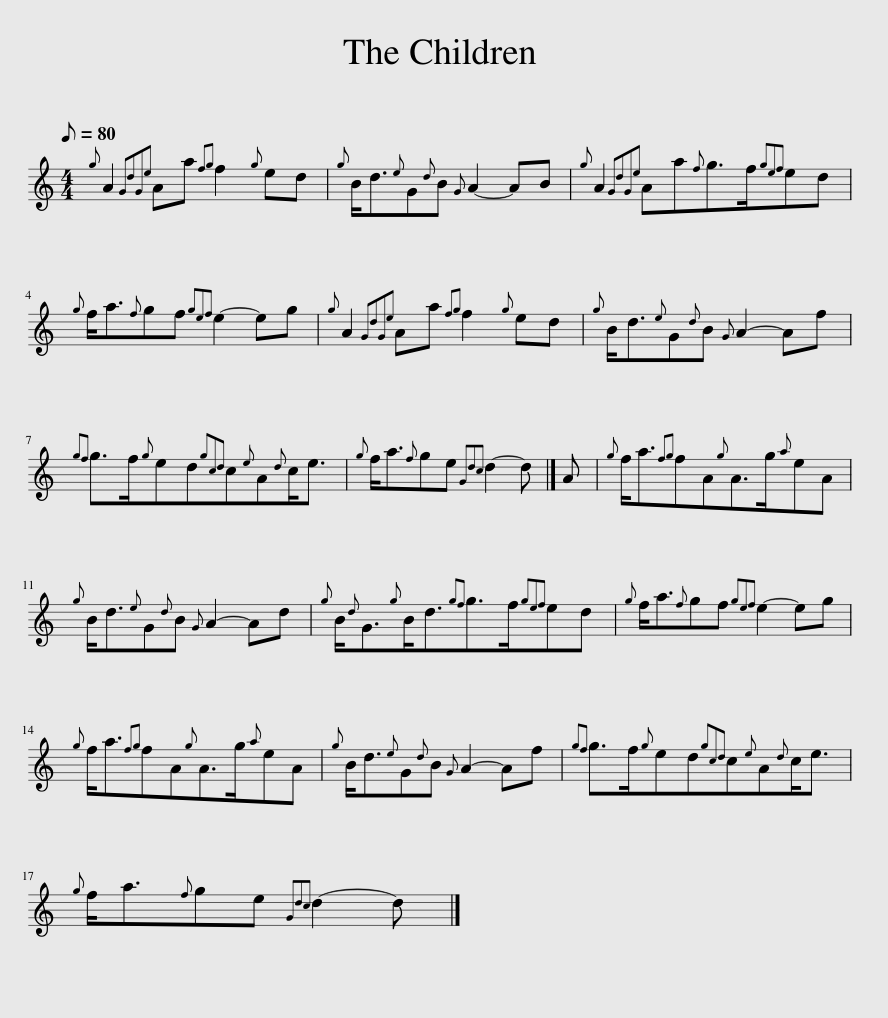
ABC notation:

X:1
L:1/8
Q:1/8=80
M:4/4
I:linebreak $
K:C
V:1 treble
V:1
{g} A2{GdGe} Aa{fg} f2{g} ed |{g} B<d{e}G{d}B{G} A2- AB |{g} A2{GdGe} Aa{f}g>f{gef}ed |${g} f<a{f}gf{gef} e2- eg |{g} A2{GdGe} Aa{fg} f2{g} ed | %5
{g} B<d{e}G{d}B{G} A2- Af |${gf} g>f{g}ed{gcd}c{e}A{d}c<e |{g} f<a{f}ge{Gdc} d2- d |] A |{g} f<a{fg}fA{g}A>g{a}eA |$ %10
{g} B<d{e}G{d}B{G} A2- Ad |{g} B/{d}G3/2{g}B<d{gf}g>f{gef}ed |{g} f<a{f}gf{gef} e2- eg |${g} f<a{fg}fA{g}A>g{a}eA |{g} B<d{e}G{d}B{G} A2- Af | %15
{gf} g>f{g}ed{gcd}c{e}A{d}c<e |${g} f<a{f}ge{Gdc} d2- d |] %17
